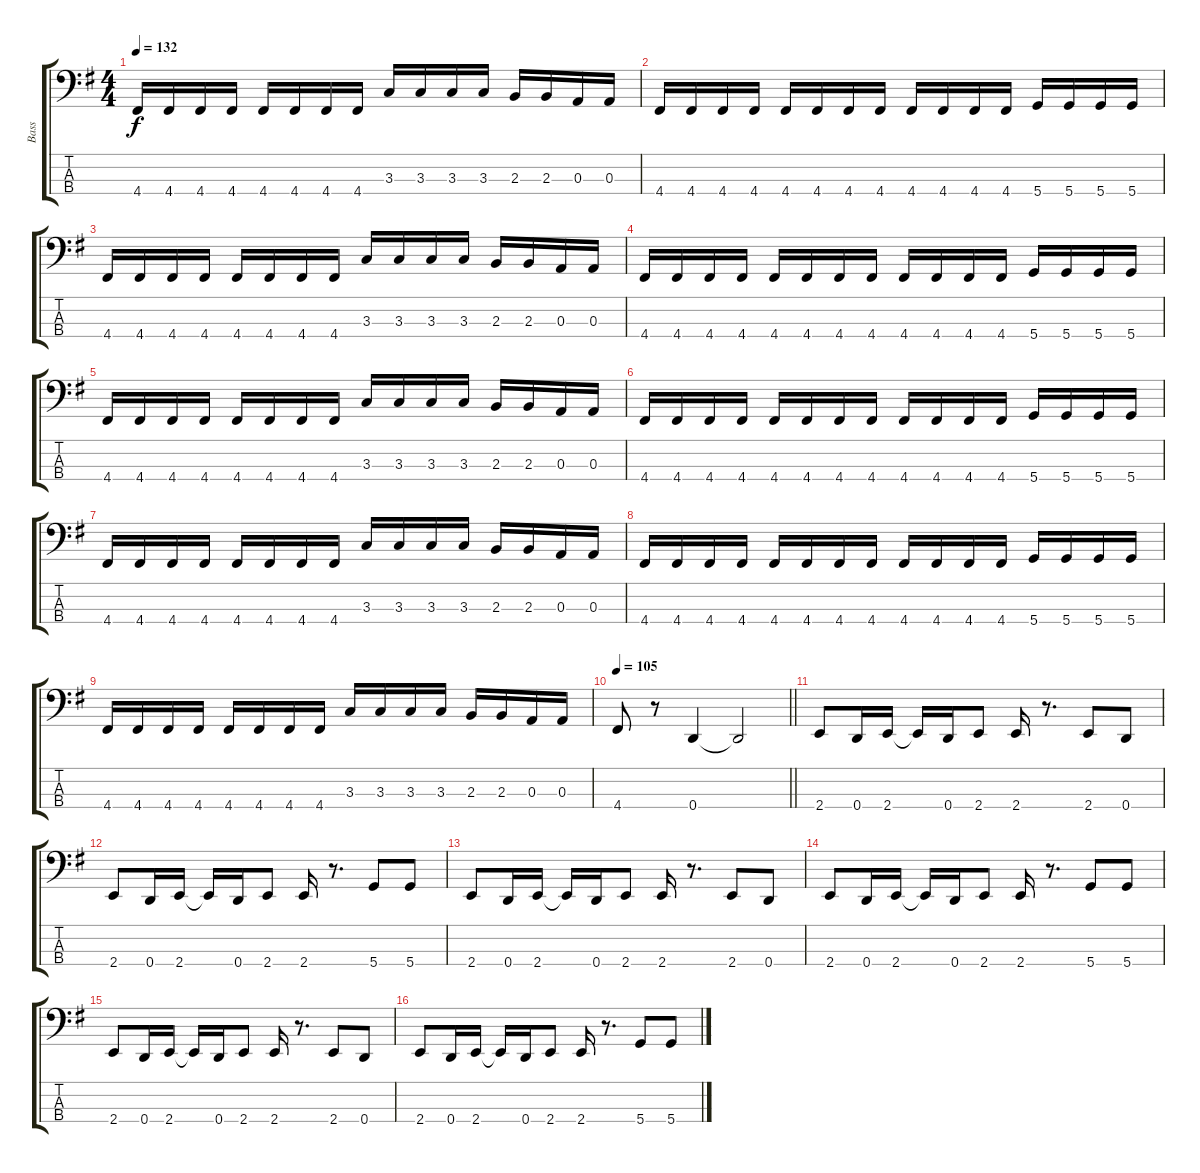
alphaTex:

\track ("Bass" "Bass") {instrument slapbass1}
\staff {score tabs}
\tuning (G2 D2 A1 D1) {hide}
\ts (4 4)
\tempo 132
\clef f4
\ks g
4.4.16{dy f} 4.4.16 4.4.16 4.4.16 4.4.16 4.4.16 4.4.16 4.4.16 3.3.16 3.3.16 3.3.16 3.3.16 2.3.16 2.3.16 0.3.16 0.3.16 |
4.4.16 4.4.16 4.4.16 4.4.16 4.4.16 4.4.16 4.4.16 4.4.16 4.4.16 4.4.16 4.4.16 4.4.16 5.4.16 5.4.16 5.4.16 5.4.16 |
4.4.16 4.4.16 4.4.16 4.4.16 4.4.16 4.4.16 4.4.16 4.4.16 3.3.16 3.3.16 3.3.16 3.3.16 2.3.16 2.3.16 0.3.16 0.3.16 |
4.4.16 4.4.16 4.4.16 4.4.16 4.4.16 4.4.16 4.4.16 4.4.16 4.4.16 4.4.16 4.4.16 4.4.16 5.4.16 5.4.16 5.4.16 5.4.16 |
4.4.16 4.4.16 4.4.16 4.4.16 4.4.16 4.4.16 4.4.16 4.4.16 3.3.16 3.3.16 3.3.16 3.3.16 2.3.16 2.3.16 0.3.16 0.3.16 |
4.4.16 4.4.16 4.4.16 4.4.16 4.4.16 4.4.16 4.4.16 4.4.16 4.4.16 4.4.16 4.4.16 4.4.16 5.4.16 5.4.16 5.4.16 5.4.16 |
4.4.16 4.4.16 4.4.16 4.4.16 4.4.16 4.4.16 4.4.16 4.4.16 3.3.16 3.3.16 3.3.16 3.3.16 2.3.16 2.3.16 0.3.16 0.3.16 |
4.4.16 4.4.16 4.4.16 4.4.16 4.4.16 4.4.16 4.4.16 4.4.16 4.4.16 4.4.16 4.4.16 4.4.16 5.4.16 5.4.16 5.4.16 5.4.16 |
4.4.16 4.4.16 4.4.16 4.4.16 4.4.16 4.4.16 4.4.16 4.4.16 3.3.16 3.3.16 3.3.16 3.3.16 2.3.16 2.3.16 0.3.16 0.3.16 |
\tempo 105
\barLineRight lightlight
4.4.8 r.8 0.4.4{instrument electricbassfinger} 0.4{t}.2 |
2.4.8 0.4.16 2.4.16 2.4{t}.16 0.4.16 2.4.8 2.4.16 r.8{d} 2.4.8 0.4.8 |
2.4.8 0.4.16 2.4.16 2.4{t}.16 0.4.16 2.4.8 2.4.16 r.8{d} 5.4.8 5.4.8 |
2.4.8 0.4.16 2.4.16 2.4{t}.16 0.4.16 2.4.8 2.4.16 r.8{d} 2.4.8 0.4.8 |
2.4.8 0.4.16 2.4.16 2.4{t}.16 0.4.16 2.4.8 2.4.16 r.8{d} 5.4.8 5.4.8 |
2.4.8 0.4.16 2.4.16 2.4{t}.16 0.4.16 2.4.8 2.4.16 r.8{d} 2.4.8 0.4.8 |
2.4.8 0.4.16 2.4.16 2.4{t}.16 0.4.16 2.4.8 2.4.16 r.8{d} 5.4.8 5.4.8
